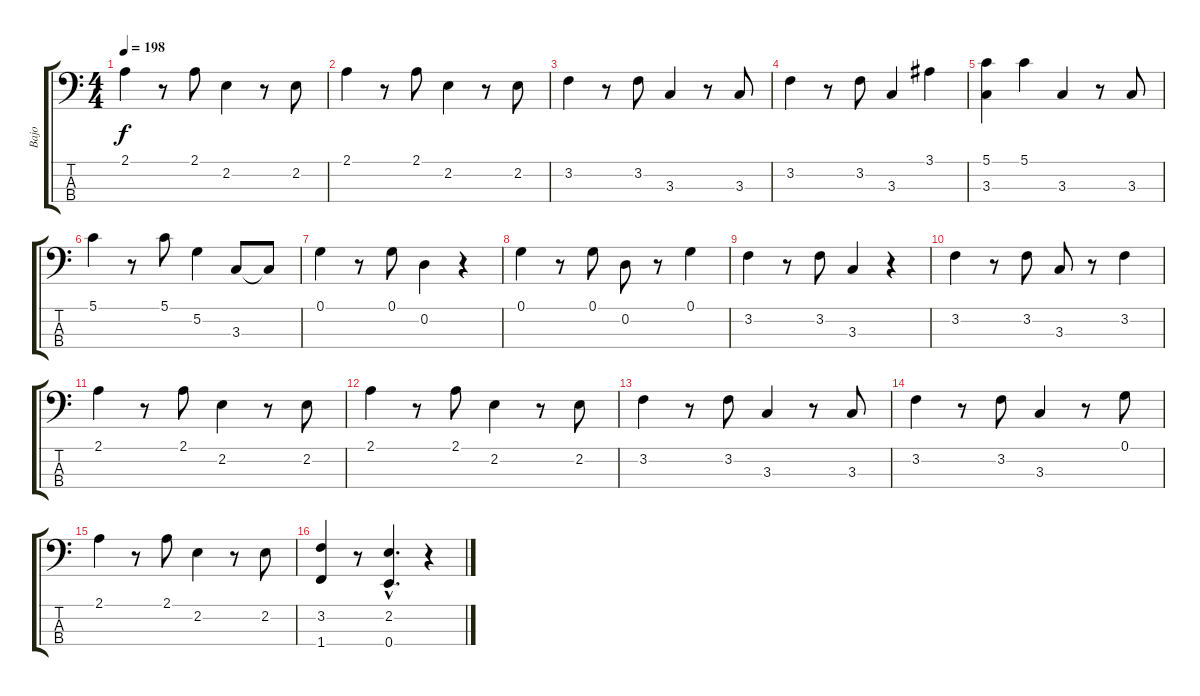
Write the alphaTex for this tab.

\track ("Bajo" "Bajo") {instrument electricbasspick}
\staff {score tabs}
\tuning (G2 D2 A1 E1) {hide}
\ts (4 4)
\tempo 198
\clef f4
\ks c
2.1.4{dy f} r.8 2.1.8 2.2.4 r.8 2.2.8 |
2.1.4 r.8 2.1.8 2.2.4 r.8 2.2.8 |
3.2.4 r.8 3.2.8 3.3.4 r.8 3.3.8 |
3.2.4 r.8 3.2.8 3.3.4 3.1.4 |
(5.1 3.3).4 5.1.4 3.3.4 r.8 3.3.8 |
5.1.4 r.8 5.1.8 5.2.4 3.3.8 3.3{t}.8 |
0.1.4 r.8 0.1.8 0.2.4 r.4 |
0.1.4 r.8 0.1.8 0.2.8 r.8 0.1.4 |
3.2.4 r.8 3.2.8 3.3.4 r.4 |
3.2.4 r.8 3.2.8 3.3.8 r.8 3.2.4 |
2.1.4 r.8 2.1.8 2.2.4 r.8 2.2.8 |
2.1.4 r.8 2.1.8 2.2.4 r.8 2.2.8 |
3.2.4 r.8 3.2.8 3.3.4 r.8 3.3.8 |
3.2.4 r.8 3.2.8 3.3.4 r.8 0.1.8 |
2.1.4 r.8 2.1.8 2.2.4 r.8 2.2.8 |
(3.2 1.4).4 r.8 (2.2{hac} 0.4{hac}).4{d} r.4
